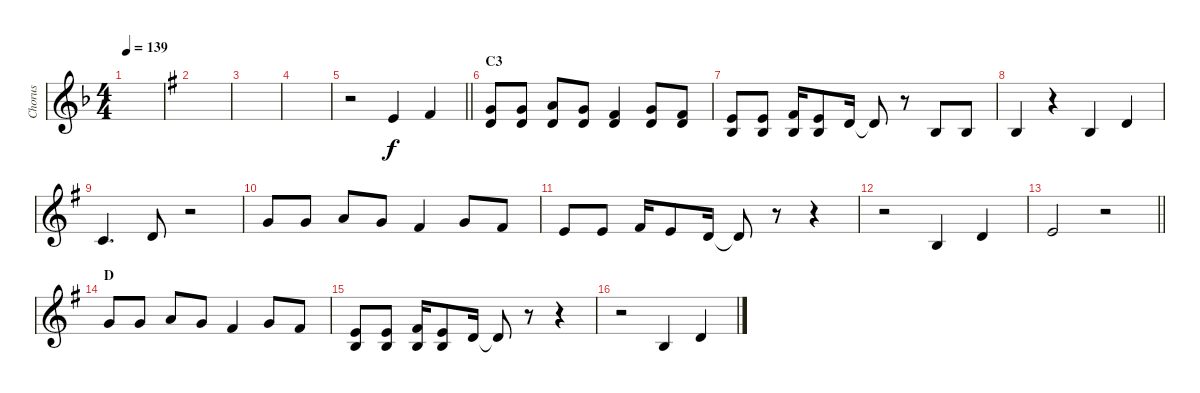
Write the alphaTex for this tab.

\track ("Chorus" "Chorus") {instrument voiceoohs}
\staff {score}
\tuning (E4 B3 G3 D3 A2 D2) {hide}
\ts (4 4)
\tempo 139
\clef g2
\ks f
|
\ks g
|
|
|
\barLineRight lightlight
r.2 0.1.4 2.1.4 |
\section ("" "C3")
(3.1 3.2).8{instrument stringensemble1} (3.1 3.2).8 (5.1 3.2).8 (3.1 3.2).8 (2.1 3.2).4 (3.1 3.2).8 (2.1 3.2).8 |
(0.1 0.2).8 (0.1 0.2).8 (2.1 0.2).16 (0.1 0.2).8 3.2.16 3.2{t}.8 r.8 0.2.8 0.2.8 |
0.2.4 r.4 0.2.4 3.2.4 |
1.2.4{d} 3.2.8 r.2 |
3.1.8 3.1.8 5.1.8 3.1.8 2.1.4 3.1.8 2.1.8 |
0.1.8 0.1.8 2.1.16 0.1.8 3.2.16 3.2{t}.8 r.8 r.4 |
r.2 0.2.4 3.2.4 |
\barLineRight lightlight
0.1.2 r.2 |
\section ("" "D")
3.1.8 3.1.8 5.1.8 3.1.8 2.1.4 3.1.8 2.1.8 |
(0.1 0.2).8 (0.1 0.2).8 (2.1 0.2).16 (0.1 0.2).8 3.2.16 3.2{t}.8 r.8 r.4 |
r.2 0.2.4 3.2.4
